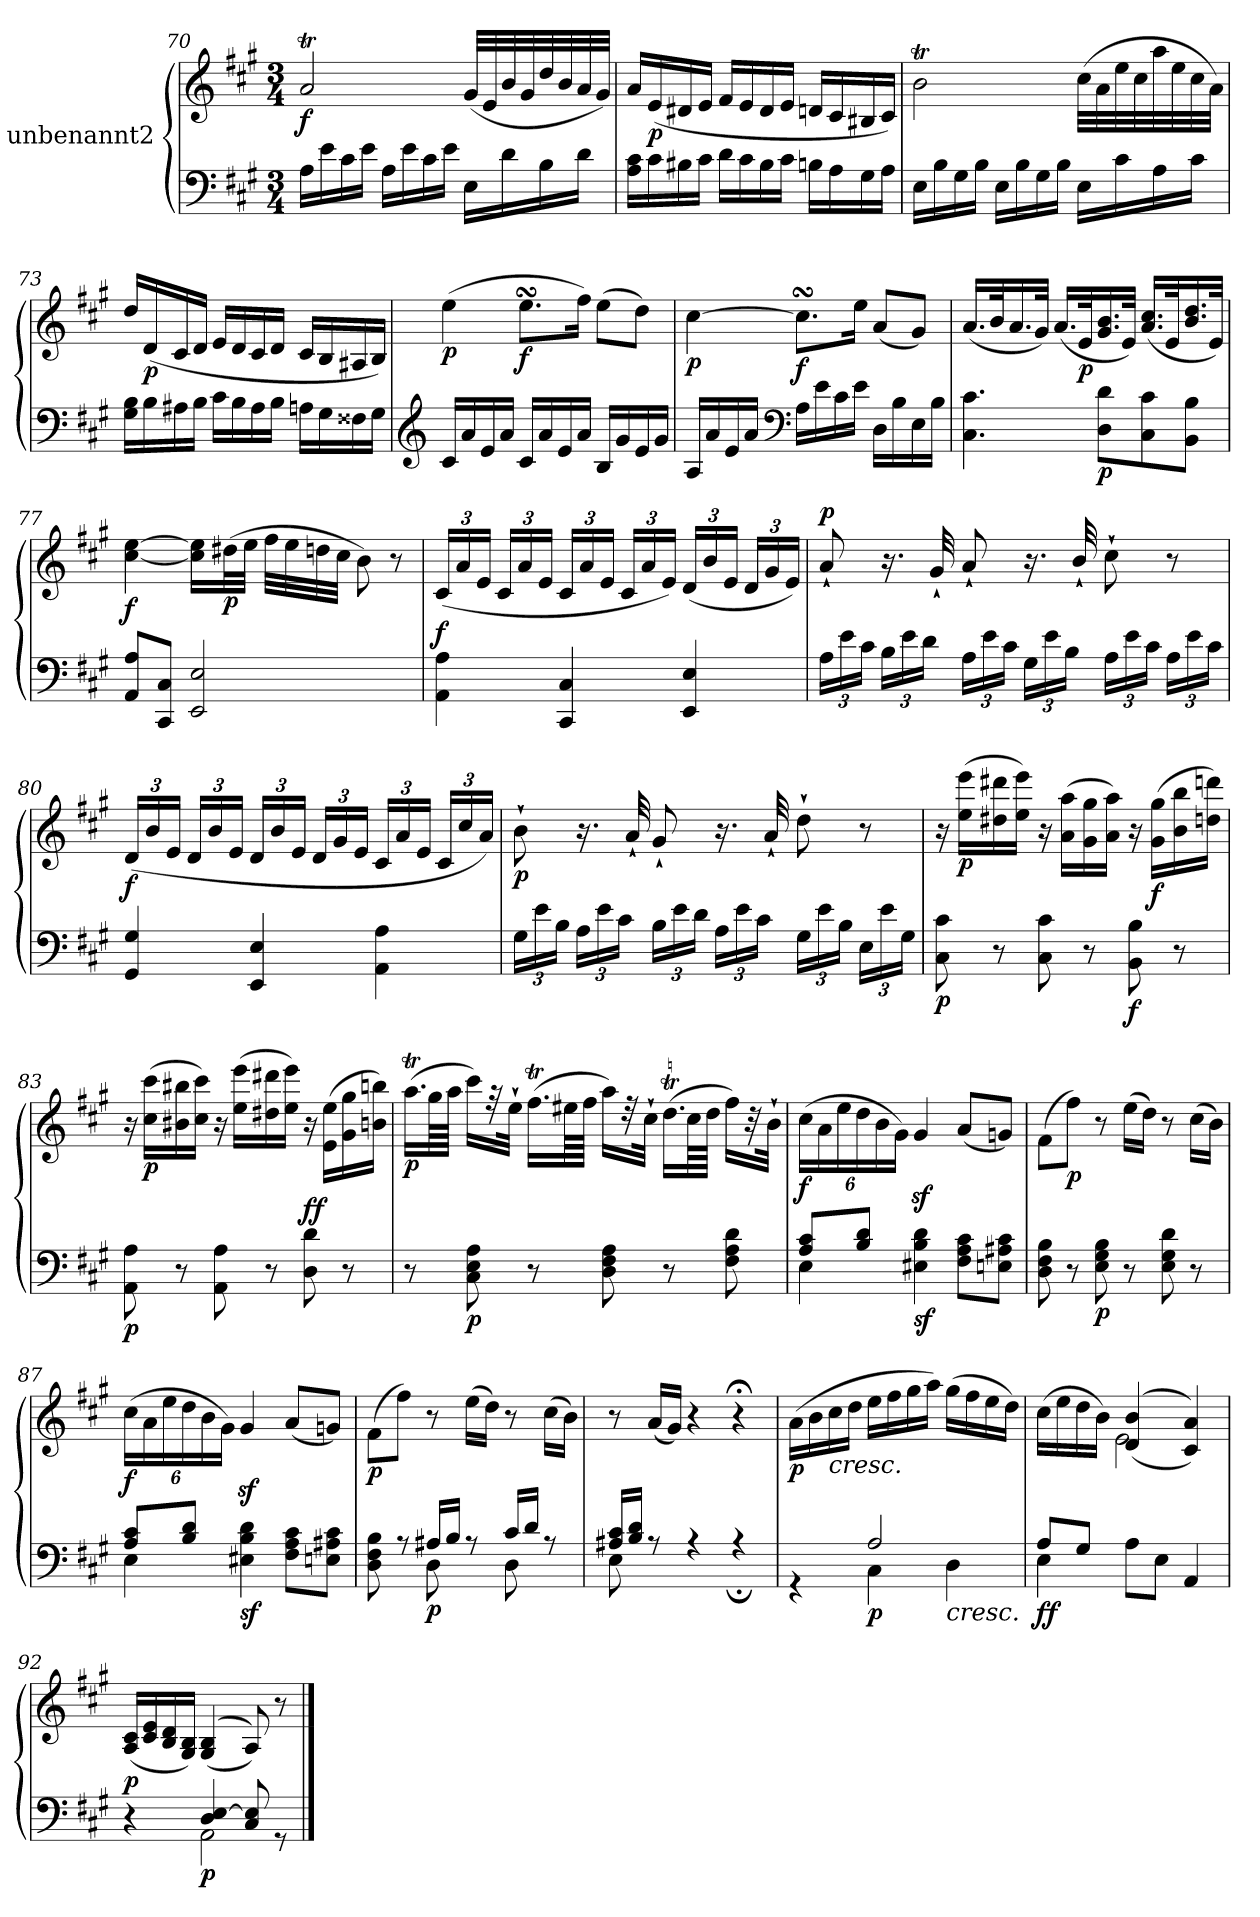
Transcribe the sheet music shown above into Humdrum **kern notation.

**kern	**kern	**dynam
*part1	*part1	*part1
*staff2	*staff1	*staff1/2
*I"unbenannt2	*	*
*clefF4	*clefG2	*
*k[f#c#g#]	*k[f#c#g#]	*
*M3/4	*M3/4	*
=70	=70	=70
!	!	!LO:DY:b
16A\LL	2aT/	f
16e\	.	.
16c#\	.	.
16e\JJ	.	.
16A\LL	.	.
16e\	.	.
16c#\	.	.
16e\JJ	.	.
16E\LL	(<32g#/LLL	.
.	32e/	.
16d\	32b/	.
.	32g#/	.
16B\	32dd/	.
.	32b/	.
16d\JJ	32a/	.
.	32g#/JJJ)	.
!!LO:LB:g=z
=71	=71	=71
16A\ 16c#\LL	16a/LL	.
!	!	!LO:DY:b
16c#\	(<16e/	p
16B#X\	16d#X/	.
16c#\JJ	16e/JJ	.
16d\LL	16f#/LL	.
16c#\	16e/	.
16B#\	16d#/	.
16c#\JJ	16e/JJ	.
16Bn\LL	16dn/LL	.
16A\	16c#/	.
16G#\	16B#X/	.
16A\JJ	16c#/JJ)	.
=72	=72	=72
16E\LL	2bT\	.
16B\	.	.
16G#\	.	.
16B\JJ	.	.
16E\LL	.	.
16B\	.	.
16G#\	.	.
16B\JJ	.	.
16E\LL	(>32cc#\LLL	.
.	32a\	.
16c#\	32ee\	.
.	32cc#\	.
16A\	32aa\	.
.	32ee\	.
16c#\JJ	32cc#\	.
.	32a\JJJ)	.
!!LO:PB:g=z
=73	=73	=73
16G#\ 16B\LL	16dd/LL	.
!	!	!LO:DY:b
16B\	(<16d/	p
16A#X\	16c#/	.
16B\JJ	16d/JJ	.
16c#\LL	16e/LL	.
16B\	16d/	.
16A#\	16c#/	.
16B\JJ	16d/JJ	.
16An\LL	16c#/LL	.
16G#\	16B/	.
16F##\	16A#X/	.
16G#\JJ	16B/JJ)	.
=74	=74	=74
*clefG2	*	*
!	!	!LO:DY:b
16c#/LL	(>4ee\	p
16a/	.	.
16e/	.	.
16a/JJ	.	.
!	!	!LO:DY:b
16c#/LL	8.eesSSS\L	f
16a/	.	.
16e/	.	.
16a/JJ	16ff#\Jk)	.
16B/LL	(>8ee\L	.
16g#/	.	.
16e/	8dd\J)	.
16g#/JJ	.	.
!!LO:LB:g=z
=75	=75	=75
!	!	!LO:DY:b
16A/LL	[4cc#\	p
16a/	.	.
16e/	.	.
16a/JJ	.	.
*clefF4	*	*
!	!	!LO:DY:b
16A\LL	8.cc#sSsS\L]	f
16e\	.	.
16c#\	.	.
16e\JJ	16ee\Jk	.
16D\LL	(<8a/L	.
16B\	.	.
16E\	8g#/J)	.
16B\JJ	.	.
=76	=76	=76
4.C#\ 4.c#\	(<16.a/LL	.
.	32b/K	.
.	16.a/	.
.	32g#/JJk)	.
.	(<16.a/LL	.
!	!	!LO:DY:b
.	32e/K	p
!	!	!LO:DY:b=2
8D\ 8d\L	16.g#/ 16.b/	p
.	32e/JJk)	.
8C#\ 8c#\	(<16.a/ 16.cc#/LL	.
.	32e/K	.
8BB\ 8B\J	16.b/ 16.dd/	.
.	32e/JJk)	.
!!LO:LB:g=z
=77	=77	=77
!	!	!LO:DY:b
8AA/ 8A/L	[4cc#\ [4ee\	f
8CC#/ 8C#/J	.	.
2EE/ 2E/	16cc#\] 16ee\]LL	.
!	!	!LO:DY:b
.	(>32dd#X\L	p
.	32ee\JJJ	.
.	32ff#\LLL	.
.	32ee\	.
.	32ddn\	.
.	32cc#\JJJ	.
.	8b\)	.
.	8r	.
=78	=78	=78
*	*Xbrackettup	*
!	!	!LO:DY:a=2
4AA\ 4A\	(<24c#/LL	f
.	24a/	.
.	24e/JJ	.
.	24c#/LL	.
.	24a/	.
.	24e/JJ	.
4CC#/ 4C#/	24c#/LL	.
.	24a/	.
.	24e/JJ	.
.	24c#/LL	.
.	24a/	.
.	24e/JJ)	.
4EE/ 4E/	(<24d/LL	.
.	24b/	.
.	24e/JJ	.
.	24d/LL	.
.	24g#/	.
.	24e/JJ)	.
!!LO:LB:g=z
=79	=79	=79
*Xbrackettup	*	*
!	!	!LO:DY:a
24A\LL	8a`/	p
24e\	.	.
24c#\JJ	.	.
24B\LL	16.r	.
24e\	.	.
24d\JJ	.	.
.	32g#`/	.
24A\LL	8a`/	.
24e\	.	.
24c#\JJ	.	.
24G#\LL	16.r	.
24e\	.	.
24B\JJ	.	.
.	32b`/	.
24A\LL	8cc#`\	.
24e\	.	.
24c#\JJ	.	.
24A\LL	8r	.
24e\	.	.
24c#\JJ	.	.
=80	=80	=80
!	!	!LO:DY:b
4GG#/ 4G#/	(<24d/LL	f
.	24b/	.
.	24e/JJ	.
.	24d/LL	.
.	24b/	.
.	24e/JJ	.
4EE/ 4E/	24d/LL	.
.	24b/	.
.	24e/JJ	.
.	24d/LL	.
.	24g#/	.
.	24e/JJ	.
4AA\ 4A\	24c#/LL	.
.	24a/	.
.	24e/JJ	.
.	24c#/LL	.
.	24cc#/	.
.	24a/JJ)	.
!!LO:LB:g=z
=81	=81	=81
!	!	!LO:DY:b
24G#\LL	8b`\	p
24e\	.	.
24B\JJ	.	.
24A\LL	16.r	.
24e\	.	.
24c#\JJ	.	.
.	32a`/	.
24B\LL	8g#`/	.
24e\	.	.
24d\JJ	.	.
24A\LL	16.r	.
24e\	.	.
24c#\JJ	.	.
.	32a`/	.
24G#\LL	8dd`\	.
24e\	.	.
24B\JJ	.	.
24E\LL	8r	.
24e\	.	.
24G#\JJ	.	.
=82	=82	=82
!	!	!LO:DY:b=2
8C#\ 8c#\	16r	p
!	!	!LO:DY:b
.	(>16ee\ 16eee\LL	p
8r	16dd#X\ 16ddd#X\	.
.	16ee\ 16eee\JJ)	.
8C#\ 8c#\	16r	.
.	(>16a\ 16aa\LL	.
8r	16g#\ 16gg#\	.
.	16a\ 16aa\JJ)	.
!	!	!LO:DY:b=2
8BB\ 8B\	16r	f
!	!	!LO:DY:b
.	(>16g#\ 16gg#\LL	f
8r	16b\ 16bb\	.
.	16ddn\ 16dddn\JJ)	.
!!LO:LB:g=z
=83	=83	=83
!	!	!LO:DY:b=2
8AA\ 8A\	16r	p
!	!	!LO:DY:b
.	(>16cc#\ 16ccc#\LL	p
8r	16b#X\ 16bb#X\	.
.	16cc#\ 16ccc#\JJ)	.
8AA\ 8A\	16r	.
.	(>16ee\ 16eee\LL	.
8r	16dd#X\ 16ddd#X\	.
.	16ee\ 16eee\JJ)	.
!	!	!LO:DY:a=2
!	!	!LO:DY:n=1:b=2
8D\ 8d\	16r	f f
.	(>16e\ 16ee\LL	.
8r	16g#\ 16gg#\	.
.	16bn\ 16bbn\JJ)	.
=84	=84	=84
!	!	!LO:DY:b
8r	(>16.aaT\LL	p
.	64gg#\LL	.
.	64aa\JJJJ	.
!	!	!LO:DY:b=2
8C#\ 8E\ 8A\	16ccc#\LL)	p
.	32r	.
.	32ee`\JJk	.
8r	(>16.ff#T\LL	.
.	64ee#X\LL	.
.	64ff#\JJJJ	.
8D\ 8F#\ 8A\	16aa\LL)	.
.	32r	.
.	32cc#`\JJk	.
8r	(>16.ddT\LL	.
.	64cc#\LL	.
.	64dd\JJJJ	.
8F#\ 8A\ 8d\	16ff#\LL)	.
.	32r	.
.	32b`\JJk	.
=85	=85	=85
*^	*	*
!	!	!	!LO:DY:b
8A/ 8c#/L	4E\	(>24cc#\LL	f
.	.	24a\	.
.	.	24ee\	.
8B/ 8d/J	.	24dd\	.
.	.	24b\	.
.	.	24g#\JJ)	.
!	!	!	!LO:DY:b=2
4ryy	4E#X\ 4B\ 4d\	4g#z>/	sf
4ryy	8F#\ 8A\ 8c#\L	(<8a/L	.
.	8En\ 8A#X\ 8c#\J	8gn/J)	.
*v	*v	*	*
!!LO:PB:g=z
=86	=86	=86
8D\ 8F#\ 8B\	(>8f#\L	.
!	!	!LO:DY:b
8r	8ff#\J)	p
!	!	!LO:DY:b=2
8E\ 8G#\ 8B\	8r	p
8r	(>16ee\LL	.
.	16dd\JJ)	.
8E\ 8G#\ 8d\	8r	.
8r	(>16cc#\LL	.
.	16b\JJ)	.
=87	=87	=87
*^	*	*
!	!	!	!LO:DY:b
8A/ 8c#/L	4E\	(>24cc#\LL	f
.	.	24a\	.
.	.	24ee\	.
8B/ 8d/J	.	24dd\	.
.	.	24b\	.
.	.	24g#\JJ)	.
!	!	!	!LO:DY:b=2
4E#X\ 4B\ 4d\	2ryy	4g#z>/	sf
8F#\ 8A\ 8c#\L	.	(<8a/L	.
8En\ 8A#X\ 8c#\J	.	8gn/J)	.
=88	=88	=88	=88
!	!	!	!LO:DY:b
4ryy	8D\ 8F#\ 8B\	(>8f#\L	p
.	8rA	8ff#\J)	.
!	!	!	!LO:DY:b=2
16A#X/LL	8D\	8r	p
16B/JJ	.	.	.
8ryy	8rA	(>16ee\LL	.
.	.	16dd\JJ)	.
16c#/LL	8D\	8r	.
16d/JJ	.	.	.
8ryy	8rA	(>16cc#\LL	.
.	.	16b\JJ)	.
=89	=89	=89	=89
16A#X/ 16c#/LL	8E\	8r	.
16B/ 16d/JJ	.	.	.
8ryy	8rA	(<16a/LL	.
.	.	16g#/JJ)	.
4ryy	4rA	4r	.
4ryy	4r;<A	4r;<	.
!!LO:LB:g=z
=90	=90	=90	=90
!	!	!	!LO:DY:b
4rGG	4ryy	(>16a\LL	p
.	.	16b\	.
!	!	!LO:TX:b:i:t=cresc.	!
.	.	16cc#\	.
.	.	16dd\JJ	.
!	!	!	!LO:DY:b=2
2A/	4C#\	16ee\LL	p
.	.	16ff#\	.
.	.	16gg#\	.
.	.	16aa\JJ)	.
!	!LO:TX:b:i:t=cresc.	!	!
.	4D\	(>16gg#\LL	.
.	.	16ff#\	.
.	.	16ee\	.
.	.	16dd\JJ)	.
=91	=91	=91	=91
*	*	*^	*
!	!	!	!	!LO:DY:b=2
!	!	!	!	!LO:DY:n=1:b
8A/L	4E\	(>16cc#\LL	4ryy	f f
.	.	16ee\	.	.
8G#/J	.	16dd\	.	.
.	.	16b\JJ)	.	.
2ryy	8A\L	(<(>4d/ 4b/	2e\	.
.	8E\J	.	.	.
.	4AA/	4c#/ 4a/))	.	.
*	*	*v	*v	*
=92	=92	=92	=92
!	!	!	!LO:DY:a=2
4r	4ryy	(<16A/ 16c#/LL	p
.	.	16c#/ 16e/	.
.	.	16B/ 16d/	.
.	.	16G#/ 16B/JJ)	.
!	!	!	!LO:DY:b=2
4D/ [4E/	2AA\	(>(<4G#/ 4B/	p
8C#/ 8E/]	.	8A/))	.
8rGG	.	8r	.
*v	*v	*	*
==	==	==
*-	*-	*-
